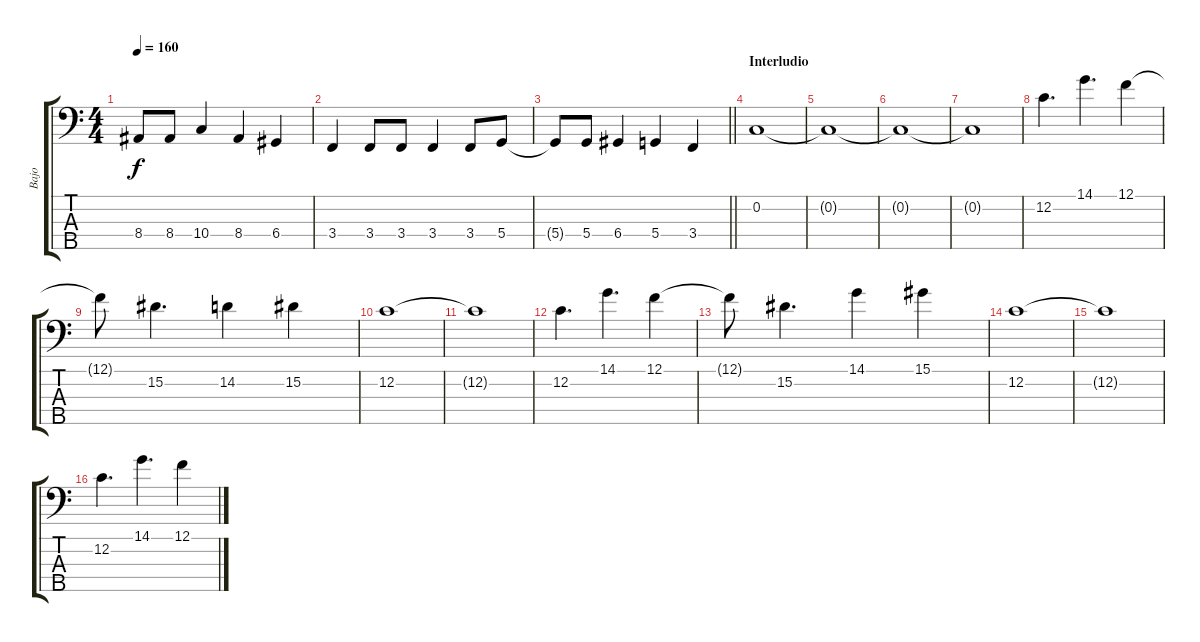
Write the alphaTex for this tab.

\track ("Bajo" "Bajo") {instrument electricbassfinger}
\staff {score tabs}
\tuning (F2 C2 G1 D1 A0) {hide}
\ts (4 4)
\tempo 160
\clef f4
\ks c
8.4{t}.8{dy f} 8.4.8 10.4.4 8.4.4 6.4.4 |
3.4.4 3.4.8 3.4.8 3.4.4 3.4.8 5.4.8 |
\barLineRight lightlight
5.4{t}.8 5.4.8 6.4.4 5.4.4 3.4.4 |
\section ("" "Interludio")
0.2.1 |
0.2{t}.1 |
0.2{t}.1 |
0.2{t}.1 |
12.2.4{d} 14.1.4{d} 12.1.4 |
12.1{t}.8 15.2.4{d} 14.2.4 15.2.4 |
12.2.1 |
12.2{t}.1 |
12.2.4{d} 14.1.4{d} 12.1.4 |
12.1{t}.8 15.2.4{d} 14.1.4 15.1.4 |
12.2.1 |
12.2{t}.1 |
12.2.4{d} 14.1.4{d} 12.1.4
